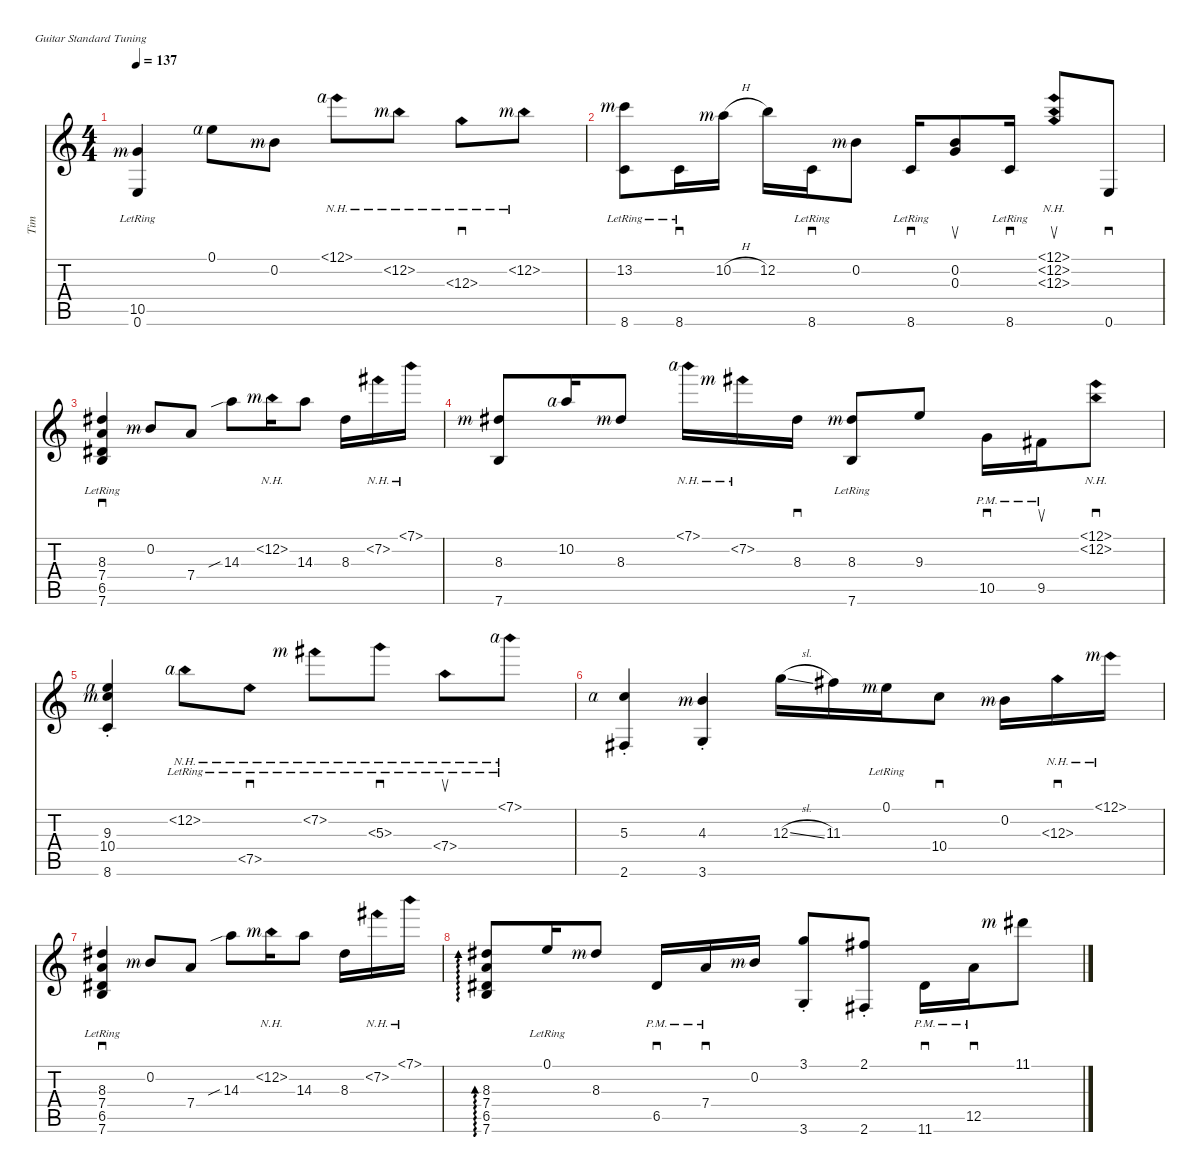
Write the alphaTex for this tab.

\defaultSystemsLayout 4
\hideDynamics
\bracketExtendMode nobrackets
\otherSystemsTrackNameOrientation horizontal
\track ("Nylon Guitar" "Tim") {instrument acousticguitarnylon}
\staff {score tabs}
\tuning (E4 B3 G3 D3 A2 E2)
\ts (4 4)
\scale
0.98637
\tempo 137
\accidentals auto
\clef g2
\ottava regular
\simile none
\ks c
(0.6{lr} 10.5{lr rf 3}).4{dy mf beam Up} 0.1{rf 4}.8{beam Down} 0.2{rf 3}.8{beam Down} 12.1{nh rf 4}.8{beam Down} 12.2{nh rf 3}.8{beam Down} 12.3{nh}.8{sd beam Down} 12.2{nh rf 3}.8{beam Down} |
\scale
1.01363 (8.6{lr} 13.2{rf 3}).8{beam Down} 8.6{lr}.16{sd beam Down} 10.2{h rf 3}.16{beam Down} 12.2.16{beam Down} 8.6{lr}.16{sd beam Down} 0.2{rf 3}.8{beam Down} 8.6{lr}.16{sd beam Up} (0.2 0.3).8{su beam Up} 8.6{lr}.16{sd beam Up} (12.3{nh} 12.2{nh} 12.1{nh}).8{su beam Up} 0.6.8{sd beam Up} |
\scale
0.983328 (7.6{lr} 6.5{acc #} 7.4 8.3{acc #}).4{sd beam Up} 0.2{rf 3}.8{beam Up} 7.4.8{beam Up} 14.3{sib}.8{beam Down} 12.2{nh rf 3}.16{beam Down} 14.3.8{beam Down} 8.3{acc #}.16{beam Down} 7.2{nh acc #}.16{beam Down} 7.1{nh}.16{beam Down} |
\scale
1.01667 (7.6 8.3{rf 3 acc #}).8{beam Up} 10.2{rf 4}.16{beam Up} 8.3{rf 3 acc #}.8{beam Up} 7.1{nh rf 4}.16{beam Down} 7.2{nh rf 3 acc #}.16{beam Down} 8.3{acc #}.16{sd beam Down} (7.6{lr} 8.3{rf 3 acc #}).8{beam Up} 9.3.8{beam Up} 10.5{pm}.16{sd beam Down} 9.5{pm acc #}.16{su beam Down} (12.2{nh} 12.1{nh}).8{sd beam Down} |
\scale
0.957542 (8.6{st} 9.3{st rf 4} 10.4{st rf 3}).4{beam Up} 12.2{nh lr rf 4}.8{beam Down} 7.5{nh lr}.8{sd beam Down} 7.2{nh lr rf 3 acc #}.8{beam Down} 5.3{nh lr}.8{sd beam Down} 7.4{nh lr}.8{su beam Down} 7.1{nh lr rf 4}.8{beam Down} |
\scale
1.04246 (2.6{st acc #} 5.3{st rf 4}).4{beam Up} (4.3{st rf 3} 3.6{st}).4{beam Up} 12.3{sl}.16{beam Down} 11.3{acc #}.16{beam Down} 0.1{lr rf 3}.16{beam Down} 10.4.8{sd beam Down} 0.2{rf 3}.16{beam Down} 12.3{nh}.16{sd beam Down} 12.1{nh rf 3}.16{beam Down} |
\scale
0.97415 (7.6{lr} 6.5{acc #} 7.4 8.3{acc #}).4{sd beam Up} 0.2{rf 3}.8{beam Up} 7.4.8{beam Up} 14.3{sib}.8{beam Down} 12.2{nh rf 3}.16{beam Down} 14.3.8{beam Down} 8.3{acc #}.16{beam Down} 7.2{nh acc #}.16{beam Down} 7.1{nh}.16{beam Down} |
\scale
1.02585 (7.6 8.3{acc #} 6.5{acc #} 7.4).8{ad 0 beam Up} 0.1{lr}.16{beam Up} 8.3{rf 3 acc #}.8{beam Up} 6.5{pm acc #}.16{sd beam Up} 7.4{pm}.16{sd beam Up} 0.2{rf 3}.16{beam Up} (3.6{st} 3.1{st}).8{beam Up} (2.1{st acc #} 2.6{st acc #}).8{beam Up} 11.6{pm acc #}.16{sd beam Down} 12.5{pm}.16{sd beam Down} 11.1{rf 3 acc #}.8{beam Down}
